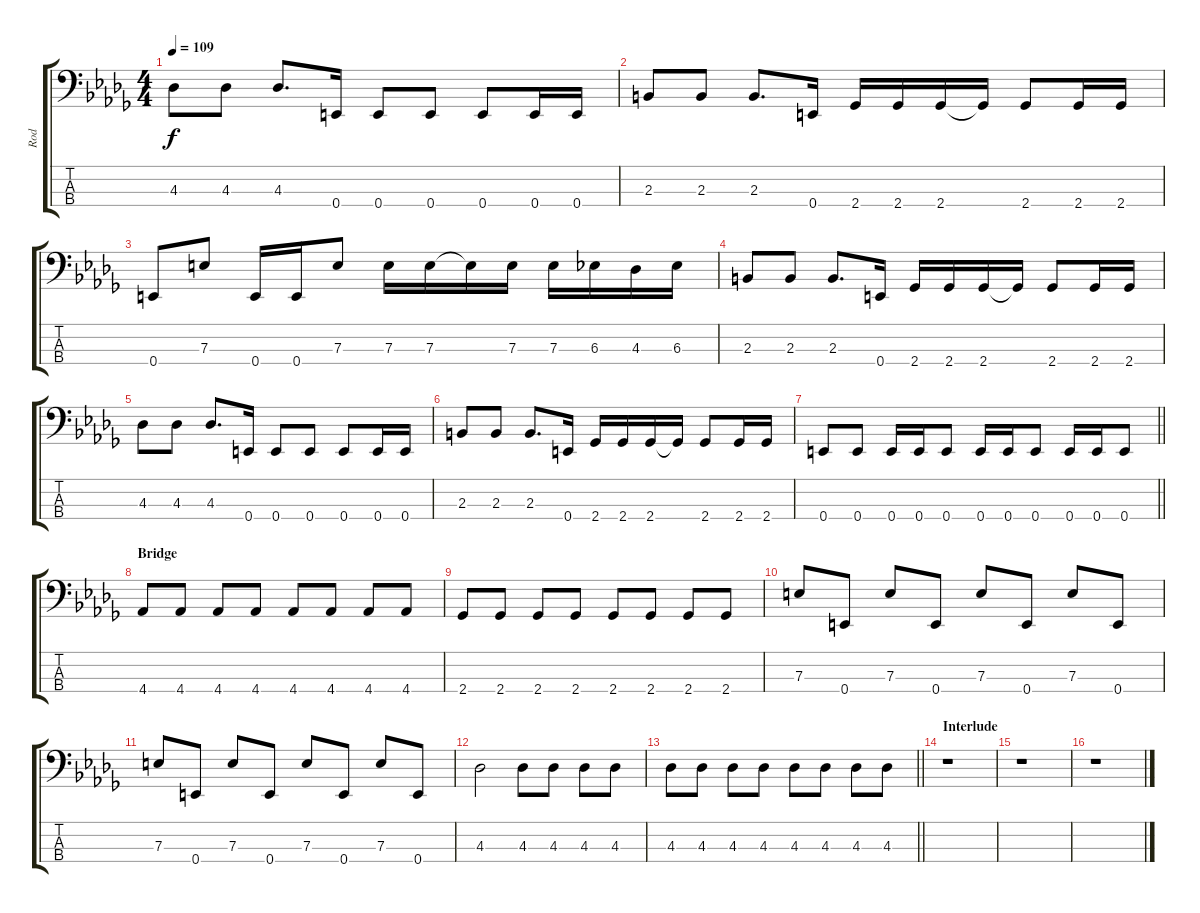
\track ("Rod" "Rod") {instrument electricbasspick}
\staff {score tabs}
\tuning (G2 D2 A1 E1) {hide}
\ts (4 4)
\tempo 109
\clef f4
\ks bbminor
4.3.8{dy f} 4.3.8 4.3.8{d} 0.4.16 0.4.8 0.4.8 0.4.8 0.4.16 0.4.16 |
2.3.8 2.3.8 2.3.8{d} 0.4.16 2.4.16 2.4.16 2.4.16 2.4{t}.16 2.4.8 2.4.16 2.4.16 |
0.4.8 7.3.8 0.4.16 0.4.16 7.3.8 7.3.16 7.3.16 7.3{t}.16 7.3.16 7.3.16 6.3.16 4.3.16 6.3.16 |
2.3.8 2.3.8 2.3.8{d} 0.4.16 2.4.16 2.4.16 2.4.16 2.4{t}.16 2.4.8 2.4.16 2.4.16 |
4.3.8 4.3.8 4.3.8{d} 0.4.16 0.4.8 0.4.8 0.4.8 0.4.16 0.4.16 |
2.3.8 2.3.8 2.3.8{d} 0.4.16 2.4.16 2.4.16 2.4.16 2.4{t}.16 2.4.8 2.4.16 2.4.16 |
\barLineRight lightlight
0.4.8 0.4.8 0.4.16 0.4.16 0.4.8 0.4.16 0.4.16 0.4.8 0.4.16 0.4.16 0.4.8 |
\section ("" "Bridge")
4.4.8 4.4.8 4.4.8 4.4.8 4.4.8 4.4.8 4.4.8 4.4.8 |
2.4.8 2.4.8 2.4.8 2.4.8 2.4.8 2.4.8 2.4.8 2.4.8 |
7.3.8 0.4.8 7.3.8 0.4.8 7.3.8 0.4.8 7.3.8 0.4.8 |
7.3.8 0.4.8 7.3.8 0.4.8 7.3.8 0.4.8 7.3.8 0.4.8 |
4.3.2{volume 0} 4.3.8{volume 13} 4.3.8 4.3.8 4.3.8 |
\barLineRight lightlight
4.3.8 4.3.8 4.3.8 4.3.8 4.3.8 4.3.8 4.3.8 4.3.8 |
\section ("" "Interlude")
r.1 |
r.1 |
r.1
